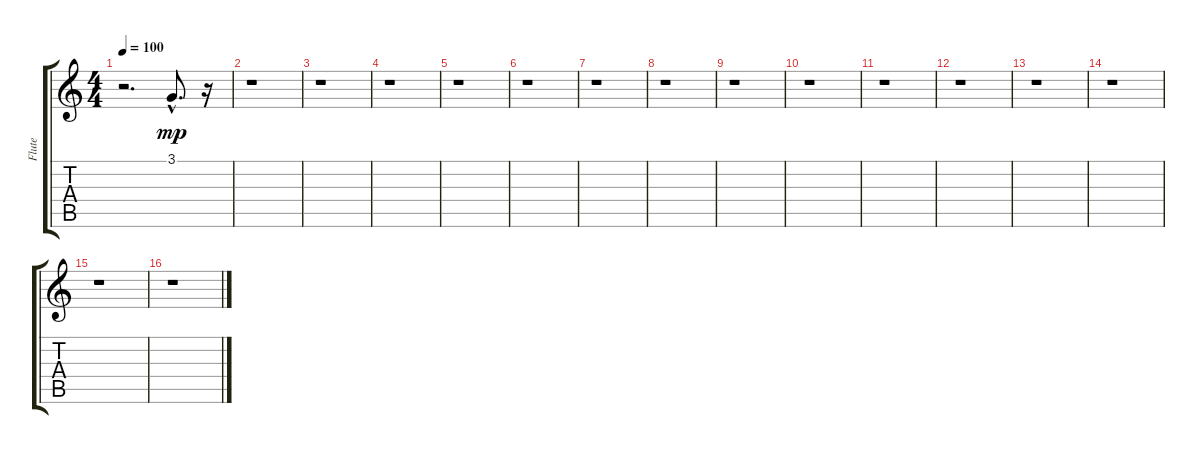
\track ("Flute" "Flute") {instrument flute}
\staff {score tabs}
\tuning (E4 B3 G3 D3 A2 E2) {hide}
\ts (4 4)
\tempo 100
\clef g2
\ks c
r.2{d dy f} 3.1{hac}.8{d dy mp} r.16 |
r.1 |
r.1 |
r.1 |
r.1 |
r.1 |
r.1 |
r.1 |
r.1 |
r.1 |
r.1 |
r.1 |
r.1 |
r.1 |
r.1 |
r.1
